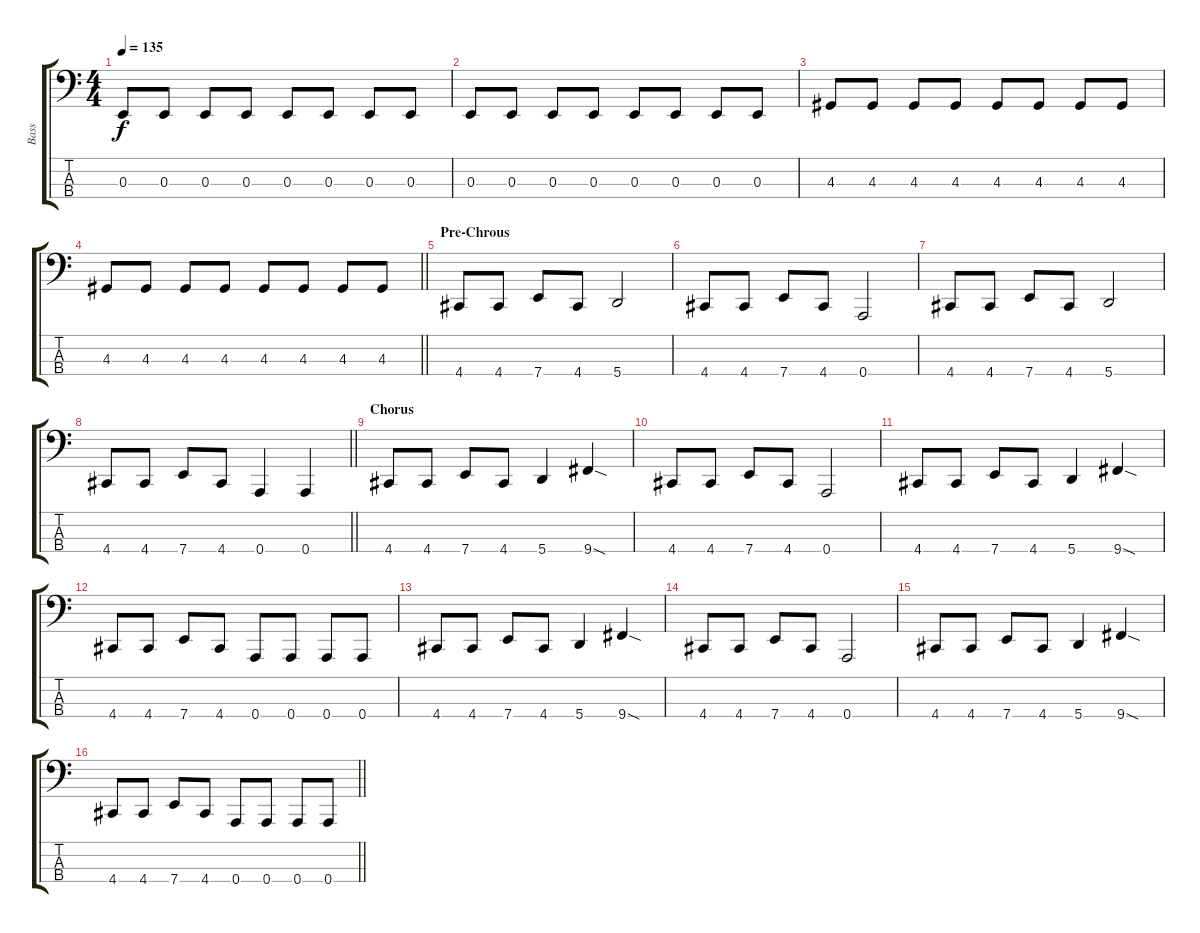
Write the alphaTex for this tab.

\track ("Bass" "Bass") {instrument electricbassfinger}
\staff {score tabs}
\tuning (D2 A1 E1 A0) {hide}
\ts (4 4)
\tempo 135
\clef f4
\ks c
0.3.8{dy f} 0.3.8 0.3.8 0.3.8 0.3.8 0.3.8 0.3.8 0.3.8 |
0.3.8 0.3.8 0.3.8 0.3.8 0.3.8 0.3.8 0.3.8 0.3.8 |
4.3.8 4.3.8 4.3.8 4.3.8 4.3.8 4.3.8 4.3.8 4.3.8 |
\barLineRight lightlight
4.3.8 4.3.8 4.3.8 4.3.8 4.3.8 4.3.8 4.3.8 4.3.8 |
\section ("" "Pre-Chrous")
4.4.8 4.4.8 7.4.8 4.4.8 5.4.2 |
4.4.8 4.4.8 7.4.8 4.4.8 0.4.2 |
4.4.8 4.4.8 7.4.8 4.4.8 5.4.2 |
\barLineRight lightlight
4.4.8 4.4.8 7.4.8 4.4.8 0.4.4 0.4.4 |
\section ("" "Chorus")
4.4.8 4.4.8 7.4.8 4.4.8 5.4.4 9.4{sod}.4 |
4.4.8 4.4.8 7.4.8 4.4.8 0.4.2 |
4.4.8 4.4.8 7.4.8 4.4.8 5.4.4 9.4{sod}.4 |
4.4.8 4.4.8 7.4.8 4.4.8 0.4.8 0.4.8 0.4.8 0.4.8 |
4.4.8 4.4.8 7.4.8 4.4.8 5.4.4 9.4{sod}.4 |
4.4.8 4.4.8 7.4.8 4.4.8 0.4.2 |
4.4.8 4.4.8 7.4.8 4.4.8 5.4.4 9.4{sod}.4 |
\barLineRight lightlight
4.4.8 4.4.8 7.4.8 4.4.8 0.4.8 0.4.8 0.4.8 0.4.8
